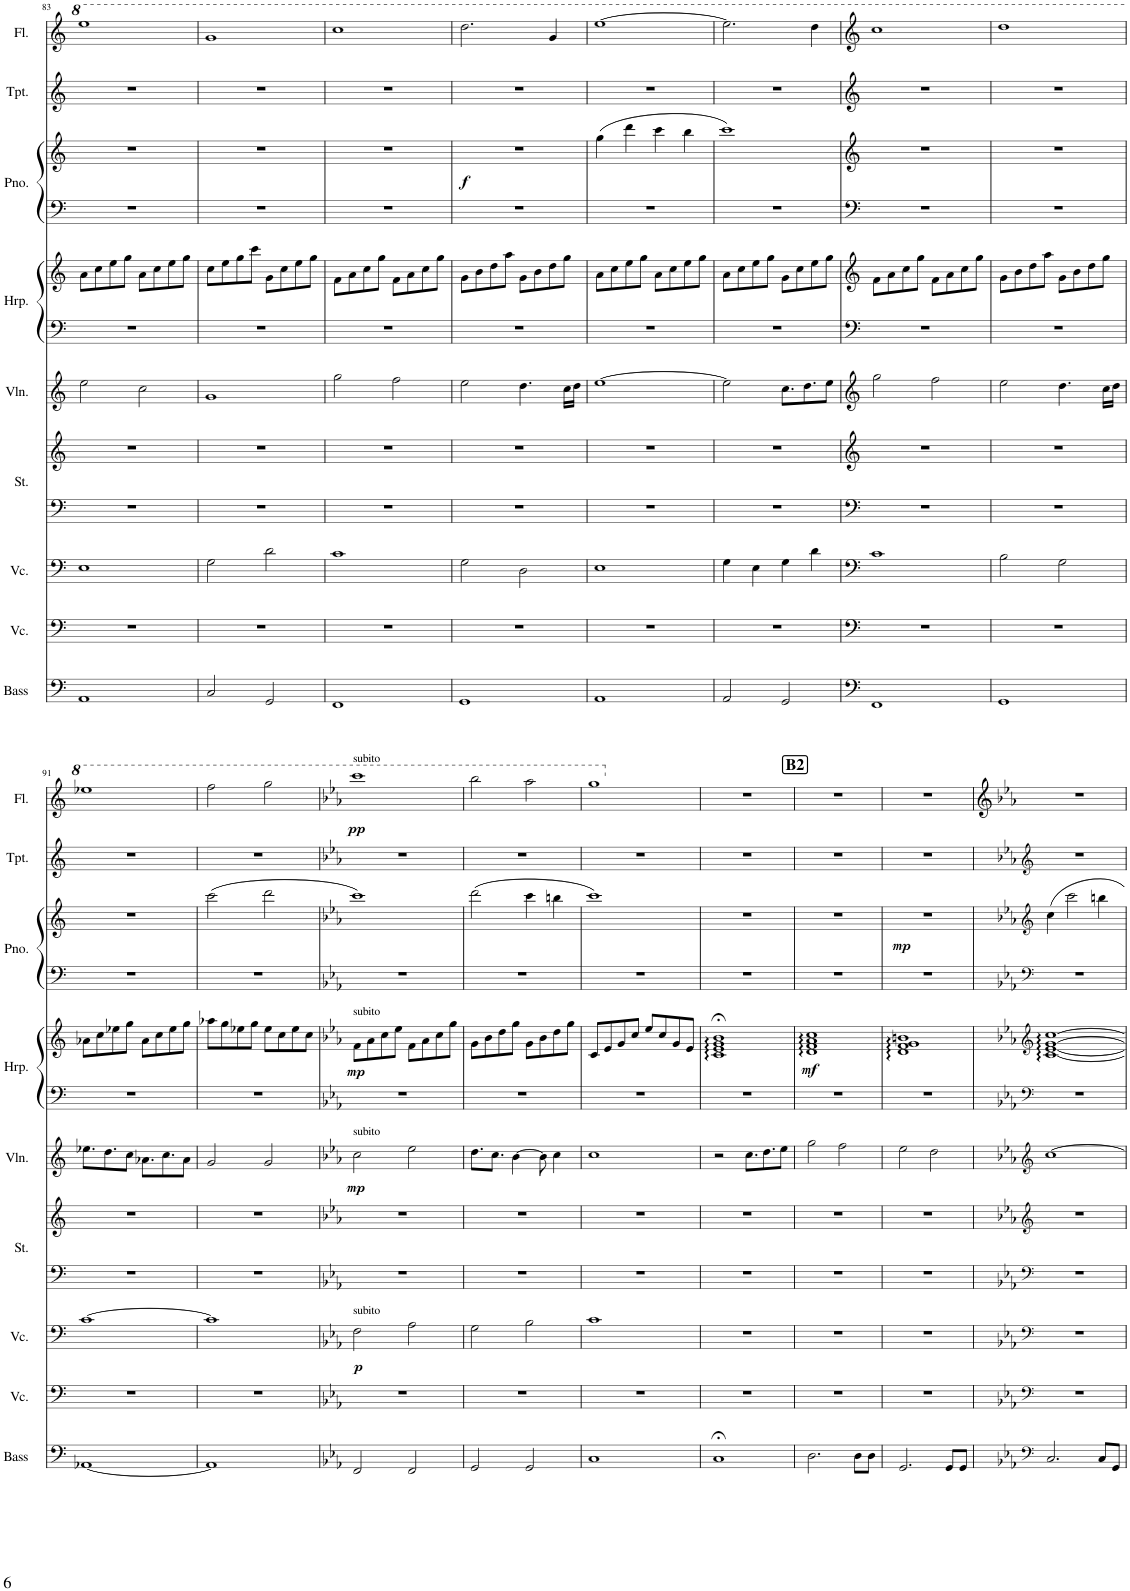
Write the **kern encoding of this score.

**kern	**kern	**kern	**dynam	**kern	**kern	**kern	**dynam	**kern	**kern	**dynam	**kern	**kern	**dynam	**kern	**kern	**dynam
*part9	*part8	*part7	*part7	*part6	*part6	*part5	*part5	*part4	*part4	*part4	*part3	*part3	*part3	*part2	*part1	*part1
*staff12	*staff11	*staff10	*staff10	*staff9	*staff8	*staff7	*staff7	*staff6	*staff5	*staff5/6	*staff4	*staff3	*staff3/4	*staff2	*staff1	*staff1
*I"Acoustic Bass	*I"Violoncello	*I"Violoncello	*	*I"Strings	*	*I"Violin	*	*I"Harp	*	*	*I"Piano	*	*	*I"Trumpet	*I"Flute	*
*I'Bass	*I'Vc.	*I'Vc.	*	*I'St.	*	*I'Vln.	*	*I'Hrp.	*	*	*I'Pno.	*	*	*I'Tpt.	*I'Fl.	*
!!LO:PB:g=z
*clefF4	*clefF4	*clefF4	*	*clefF4	*clefG2	*clefG2	*	*clefF4	*clefG2	*	*clefF4	*clefG2	*	*clefG2	*clefG2	*
*Trd7c12	*	*	*	*	*	*	*	*	*	*	*	*	*	*Trd1c2	*	*
*k[]	*k[]	*k[]	*	*k[]	*k[]	*k[]	*	*k[]	*k[]	*	*k[]	*k[]	*	*k[]	*k[]	*
*M4/4	*M4/4	*M4/4	*	*M4/4	*M4/4	*M4/4	*	*M4/4	*M4/4	*	*M4/4	*M4/4	*	*M4/4	*M4/4	*
=83	=83	=83	=83	=83	=83	=83	=83	=83	=83	=83	=83	=83	=83	=83	=83	=83
1AA	1r	1E	.	1r	1r	2ee\	.	1r	8a\L	.	1r	1r	.	1r	1eee	.
.	.	.	.	.	.	.	.	.	8cc\	.	.	.	.	.	.	.
.	.	.	.	.	.	.	.	.	8ee\	.	.	.	.	.	.	.
.	.	.	.	.	.	.	.	.	8gg\J	.	.	.	.	.	.	.
.	.	.	.	.	.	2cc\	.	.	8a\L	.	.	.	.	.	.	.
.	.	.	.	.	.	.	.	.	8cc\	.	.	.	.	.	.	.
.	.	.	.	.	.	.	.	.	8ee\	.	.	.	.	.	.	.
.	.	.	.	.	.	.	.	.	8gg\J	.	.	.	.	.	.	.
=84	=84	=84	=84	=84	=84	=84	=84	=84	=84	=84	=84	=84	=84	=84	=84	=84
2C/	1r	2G\	.	1r	1r	1g	.	1r	8cc\L	.	1r	1r	.	1r	1gg	.
.	.	.	.	.	.	.	.	.	8ee\	.	.	.	.	.	.	.
.	.	.	.	.	.	.	.	.	8gg\	.	.	.	.	.	.	.
.	.	.	.	.	.	.	.	.	8ccc\J	.	.	.	.	.	.	.
2GG/	.	2d\	.	.	.	.	.	.	8g\L	.	.	.	.	.	.	.
.	.	.	.	.	.	.	.	.	8cc\	.	.	.	.	.	.	.
.	.	.	.	.	.	.	.	.	8ee\	.	.	.	.	.	.	.
.	.	.	.	.	.	.	.	.	8gg\J	.	.	.	.	.	.	.
=85	=85	=85	=85	=85	=85	=85	=85	=85	=85	=85	=85	=85	=85	=85	=85	=85
1FF	1r	1c	.	1r	1r	2gg\	.	1r	8f\L	.	1r	1r	.	1r	1ccc	.
.	.	.	.	.	.	.	.	.	8a\	.	.	.	.	.	.	.
.	.	.	.	.	.	.	.	.	8cc\	.	.	.	.	.	.	.
.	.	.	.	.	.	.	.	.	8gg\J	.	.	.	.	.	.	.
.	.	.	.	.	.	2ff\	.	.	8f\L	.	.	.	.	.	.	.
.	.	.	.	.	.	.	.	.	8a\	.	.	.	.	.	.	.
.	.	.	.	.	.	.	.	.	8cc\	.	.	.	.	.	.	.
.	.	.	.	.	.	.	.	.	8gg\J	.	.	.	.	.	.	.
=86	=86	=86	=86	=86	=86	=86	=86	=86	=86	=86	=86	=86	=86	=86	=86	=86
!	!	!	!	!	!	!	!	!	!	!	!	!	!LO:DY:b	!	!	!
1GG	1r	2G\	.	1r	1r	2ee\	.	1r	8g\L	.	1r	1r	f	1r	2.ddd\	.
.	.	.	.	.	.	.	.	.	8b\	.	.	.	.	.	.	.
.	.	.	.	.	.	.	.	.	8dd\	.	.	.	.	.	.	.
.	.	.	.	.	.	.	.	.	8aa\J	.	.	.	.	.	.	.
.	.	2D\	.	.	.	4.dd\	.	.	8g\L	.	.	.	.	.	.	.
.	.	.	.	.	.	.	.	.	8b\	.	.	.	.	.	.	.
.	.	.	.	.	.	.	.	.	8dd\	.	.	.	.	.	4gg/	.
.	.	.	.	.	.	16cc\LL	.	.	8gg\J	.	.	.	.	.	.	.
.	.	.	.	.	.	16dd\JJ	.	.	.	.	.	.	.	.	.	.
=87	=87	=87	=87	=87	=87	=87	=87	=87	=87	=87	=87	=87	=87	=87	=87	=87
1AA	1r	1E	.	1r	1r	[1ee	.	1r	8a\L	.	1r	(4gg\	.	1r	[1eee	.
.	.	.	.	.	.	.	.	.	8cc\	.	.	.	.	.	.	.
.	.	.	.	.	.	.	.	.	8ee\	.	.	4ddd\	.	.	.	.
.	.	.	.	.	.	.	.	.	8gg\J	.	.	.	.	.	.	.
.	.	.	.	.	.	.	.	.	8a\L	.	.	4ccc\	.	.	.	.
.	.	.	.	.	.	.	.	.	8cc\	.	.	.	.	.	.	.
.	.	.	.	.	.	.	.	.	8ee\	.	.	4bb\	.	.	.	.
.	.	.	.	.	.	.	.	.	8gg\J	.	.	.	.	.	.	.
=88	=88	=88	=88	=88	=88	=88	=88	=88	=88	=88	=88	=88	=88	=88	=88	=88
2AA/	1r	4G\	.	1r	1r	2ee\]	.	1r	8a\L	.	1r	1ccc)	.	1r	2.eee\]	.
.	.	.	.	.	.	.	.	.	8cc\	.	.	.	.	.	.	.
.	.	4E\	.	.	.	.	.	.	8ee\	.	.	.	.	.	.	.
.	.	.	.	.	.	.	.	.	8gg\J	.	.	.	.	.	.	.
2GG/	.	4G\	.	.	.	8.cc\L	.	.	8g\L	.	.	.	.	.	.	.
.	.	.	.	.	.	.	.	.	8cc\	.	.	.	.	.	.	.
.	.	.	.	.	.	8.dd\	.	.	.	.	.	.	.	.	.	.
.	.	4d\	.	.	.	.	.	.	8ee\	.	.	.	.	.	4ddd\	.
.	.	.	.	.	.	8ee\J	.	.	8gg\J	.	.	.	.	.	.	.
=89	=89	=89	=89	=89	=89	=89	=89	=89	=89	=89	=89	=89	=89	=89	=89	=89
1FF	1r	1c	.	1r	1r	2gg\	.	1r	8f\L	.	1r	1r	.	1r	1ccc	.
.	.	.	.	.	.	.	.	.	8a\	.	.	.	.	.	.	.
.	.	.	.	.	.	.	.	.	8cc\	.	.	.	.	.	.	.
.	.	.	.	.	.	.	.	.	8gg\J	.	.	.	.	.	.	.
.	.	.	.	.	.	2ff\	.	.	8f\L	.	.	.	.	.	.	.
.	.	.	.	.	.	.	.	.	8a\	.	.	.	.	.	.	.
.	.	.	.	.	.	.	.	.	8cc\	.	.	.	.	.	.	.
.	.	.	.	.	.	.	.	.	8gg\J	.	.	.	.	.	.	.
=90	=90	=90	=90	=90	=90	=90	=90	=90	=90	=90	=90	=90	=90	=90	=90	=90
1GG	1r	2B\	.	1r	1r	2ee\	.	1r	8g\L	.	1r	1r	.	1r	1ddd	.
.	.	.	.	.	.	.	.	.	8b\	.	.	.	.	.	.	.
.	.	.	.	.	.	.	.	.	8dd\	.	.	.	.	.	.	.
.	.	.	.	.	.	.	.	.	8aa\J	.	.	.	.	.	.	.
.	.	2G\	.	.	.	4.dd\	.	.	8g\L	.	.	.	.	.	.	.
.	.	.	.	.	.	.	.	.	8b\	.	.	.	.	.	.	.
.	.	.	.	.	.	.	.	.	8dd\	.	.	.	.	.	.	.
.	.	.	.	.	.	16cc\LL	.	.	8gg\J	.	.	.	.	.	.	.
.	.	.	.	.	.	16dd\JJ	.	.	.	.	.	.	.	.	.	.
!!LO:LB:g=z
=91	=91	=91	=91	=91	=91	=91	=91	=91	=91	=91	=91	=91	=91	=91	=91	=91
[1AA-X	1r	[1c	.	1r	1r	8.ee-X\L	.	1r	8a-X\L	.	1r	1r	.	1r	1eee-X	.
.	.	.	.	.	.	.	.	.	8cc\	.	.	.	.	.	.	.
.	.	.	.	.	.	8.dd\	.	.	.	.	.	.	.	.	.	.
.	.	.	.	.	.	.	.	.	8ee-X\	.	.	.	.	.	.	.
.	.	.	.	.	.	8cc\J	.	.	8gg\J	.	.	.	.	.	.	.
.	.	.	.	.	.	8.a-X\L	.	.	8a-\L	.	.	.	.	.	.	.
.	.	.	.	.	.	.	.	.	8cc\	.	.	.	.	.	.	.
.	.	.	.	.	.	8.cc\	.	.	.	.	.	.	.	.	.	.
.	.	.	.	.	.	.	.	.	8ee-\	.	.	.	.	.	.	.
.	.	.	.	.	.	8a-\J	.	.	8gg\J	.	.	.	.	.	.	.
=92	=92	=92	=92	=92	=92	=92	=92	=92	=92	=92	=92	=92	=92	=92	=92	=92
1AA-]	1r	1c]	.	1r	1r	2g/	.	1r	8aa-X\L	.	1r	(2ccc\	.	1r	2fff\	.
.	.	.	.	.	.	.	.	.	8gg\	.	.	.	.	.	.	.
.	.	.	.	.	.	.	.	.	8ee-X\	.	.	.	.	.	.	.
.	.	.	.	.	.	.	.	.	8gg\J	.	.	.	.	.	.	.
.	.	.	.	.	.	2g/	.	.	8ee-\L	.	.	2ddd\	.	.	2ggg\	.
.	.	.	.	.	.	.	.	.	8cc\	.	.	.	.	.	.	.
.	.	.	.	.	.	.	.	.	8ee-\	.	.	.	.	.	.	.
.	.	.	.	.	.	.	.	.	8cc\J	.	.	.	.	.	.	.
=93	=93	=93	=93	=93	=93	=93	=93	=93	=93	=93	=93	=93	=93	=93	=93	=93
*k[b-e-a-]	*k[b-e-a-]	*k[b-e-a-]	*	*k[b-e-a-]	*k[b-e-a-]	*k[b-e-a-]	*	*k[b-e-a-]	*k[b-e-a-]	*	*k[b-e-a-]	*k[b-e-a-]	*	*k[b-e-a-]	*k[b-e-a-]	*
!	!	!	!	!	!	!	!	!	!	!	!	!	!	!	!LO:TX:a:t=subito	!
!	!	!	!	!	!	!	!	!	!LO:TX:a:t=subito	!	!	!	!	!	!	!
!	!	!	!	!	!	!LO:TX:a:t=subito	!	!	!	!	!	!	!	!	!	!
!	!	!LO:TX:a:t=subito	!	!	!	!	!	!	!	!	!	!	!	!	!	!
!	!	!	!LO:DY:b	!	!	!	!LO:DY:b	!	!	!LO:DY:b	!	!	!	!	!	!LO:DY:b
2FF/	1r	2F\	p	1r	1r	2cc\	mp	1r	8f\L	mp	1r	1ccc)	.	1r	1cccc	pp
.	.	.	.	.	.	.	.	.	8a-\	.	.	.	.	.	.	.
.	.	.	.	.	.	.	.	.	8cc\	.	.	.	.	.	.	.
.	.	.	.	.	.	.	.	.	8ee-\J	.	.	.	.	.	.	.
2FF/	.	2A-\	.	.	.	2ee-\	.	.	8f\L	.	.	.	.	.	.	.
.	.	.	.	.	.	.	.	.	8a-\	.	.	.	.	.	.	.
.	.	.	.	.	.	.	.	.	8cc\	.	.	.	.	.	.	.
.	.	.	.	.	.	.	.	.	8gg\J	.	.	.	.	.	.	.
=94	=94	=94	=94	=94	=94	=94	=94	=94	=94	=94	=94	=94	=94	=94	=94	=94
2GG/	1r	2G\	.	1r	1r	8.dd\L	.	1r	8g\L	.	1r	(2ddd\	.	1r	2bbb-\	.
.	.	.	.	.	.	.	.	.	8b-\	.	.	.	.	.	.	.
.	.	.	.	.	.	8.cc\J	.	.	.	.	.	.	.	.	.	.
.	.	.	.	.	.	.	.	.	8dd\	.	.	.	.	.	.	.
.	.	.	.	.	.	[4b-\	.	.	8gg\J	.	.	.	.	.	.	.
2GG/	.	2B-\	.	.	.	.	.	.	8g\L	.	.	4ccc\	.	.	2aaa-\	.
.	.	.	.	.	.	8b-\]	.	.	8b-\	.	.	.	.	.	.	.
.	.	.	.	.	.	4cc\	.	.	8dd\	.	.	4bbn\	.	.	.	.
.	.	.	.	.	.	.	.	.	8gg\J	.	.	.	.	.	.	.
=95	=95	=95	=95	=95	=95	=95	=95	=95	=95	=95	=95	=95	=95	=95	=95	=95
1C	1r	1c	.	1r	1r	1cc	.	1r	8c/L	.	1r	1ccc)	.	1r	1ggg	.
.	.	.	.	.	.	.	.	.	8e-/	.	.	.	.	.	.	.
.	.	.	.	.	.	.	.	.	8g/	.	.	.	.	.	.	.
.	.	.	.	.	.	.	.	.	8cc/J	.	.	.	.	.	.	.
.	.	.	.	.	.	.	.	.	8ee-/L	.	.	.	.	.	.	.
.	.	.	.	.	.	.	.	.	8cc/	.	.	.	.	.	.	.
.	.	.	.	.	.	.	.	.	8g/	.	.	.	.	.	.	.
.	.	.	.	.	.	.	.	.	8e-/J	.	.	.	.	.	.	.
=96	=96	=96	=96	=96	=96	=96	=96	=96	=96	=96	=96	=96	=96	=96	=96	=96
1C;<	1r	1r	.	1r	1r	2r	.	1r	1c;< 1e-;< 1g;< 1b-;<	.	1r	1r	.	1r	1r	.
.	.	.	.	.	.	8.cc\L	.	.	.	.	.	.	.	.	.	.
.	.	.	.	.	.	8.dd\	.	.	.	.	.	.	.	.	.	.
.	.	.	.	.	.	8ee-\J	.	.	.	.	.	.	.	.	.	.
!!LO:REH:place=s1:a:B:cj:fs=14:t=B2
=97	=97	=97	=97	=97	=97	=97	=97	=97	=97	=97	=97	=97	=97	=97	=97	=97
!	!	!	!	!	!	!	!	!	!	!LO:DY:b	!	!	!	!	!	!
2.D\	1r	1r	.	1r	1r	2gg\	.	1r	1d 1f 1a- 1cc	mf	1r	1r	.	1r	1r	.
.	.	.	.	.	.	2ff\	.	.	.	.	.	.	.	.	.	.
8D\L	.	.	.	.	.	.	.	.	.	.	.	.	.	.	.	.
8D\J	.	.	.	.	.	.	.	.	.	.	.	.	.	.	.	.
=98	=98	=98	=98	=98	=98	=98	=98	=98	=98	=98	=98	=98	=98	=98	=98	=98
!	!	!	!	!	!	!	!	!	!	!	!	!	!LO:DY:b	!	!	!
2.GG/	1r	1r	.	1r	1r	2ee-\	.	1r	1d 1f 1g 1bn	.	1r	1r	mp	1r	1r	.
.	.	.	.	.	.	2dd\	.	.	.	.	.	.	.	.	.	.
8GG/L	.	.	.	.	.	.	.	.	.	.	.	.	.	.	.	.
8GG/J	.	.	.	.	.	.	.	.	.	.	.	.	.	.	.	.
=99	=99	=99	=99	=99	=99	=99	=99	=99	=99	=99	=99	=99	=99	=99	=99	=99
*clefF4	*clefF4	*clefF4	*	*clefF4	*clefG2	*clefG2	*	*clefF4	*clefG2	*	*clefF4	*clefG2	*	*clefG2	*	*
*k[b-e-a-]	*k[b-e-a-]	*k[b-e-a-]	*	*k[b-e-a-]	*k[b-e-a-]	*k[b-e-a-]	*	*k[b-e-a-]	*k[b-e-a-]	*	*k[b-e-a-]	*k[b-e-a-]	*	*k[b-e-a-]	*k[b-e-a-]	*
2.C/	1r	1r	.	1r	1r	[1cc	.	1r	[1c [1e- [1g [1cc	.	1r	4cc\	.	1r	1r	.
.	.	.	.	.	.	.	.	.	.	.	.	2ccc\	.	.	.	.
8C/L	.	.	.	.	.	.	.	.	.	.	.	4bbn\	.	.	.	.
8GG/J	.	.	.	.	.	.	.	.	.	.	.	.	.	.	.	.
=	=	=	=	=	=	=	=	=	=	=	=	=	=	=	=	=
*-	*-	*-	*-	*-	*-	*-	*-	*-	*-	*-	*-	*-	*-	*-	*-	*-
